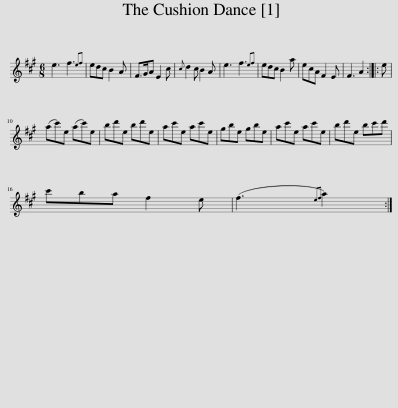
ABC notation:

X:1
L:1/8
M:6/8
I:linebreak $
K:A
V:1 treble
V:1
 e3 f3{ef} | edc B2 A | F>GA E2 c |{c} d2 c B2 A | e3 f3{ef} | %5
 edc B2 a | ecA F2 E | F3 A2 :: e |$ (ac')e (ac')e | %10
 bd'e bd'e | ac'e ac'e | gbe gbe | ac'e ac'e | bd'e bc'd' |$ %15
 c'ba f2 e | (f3{ef} a2) :| %17
